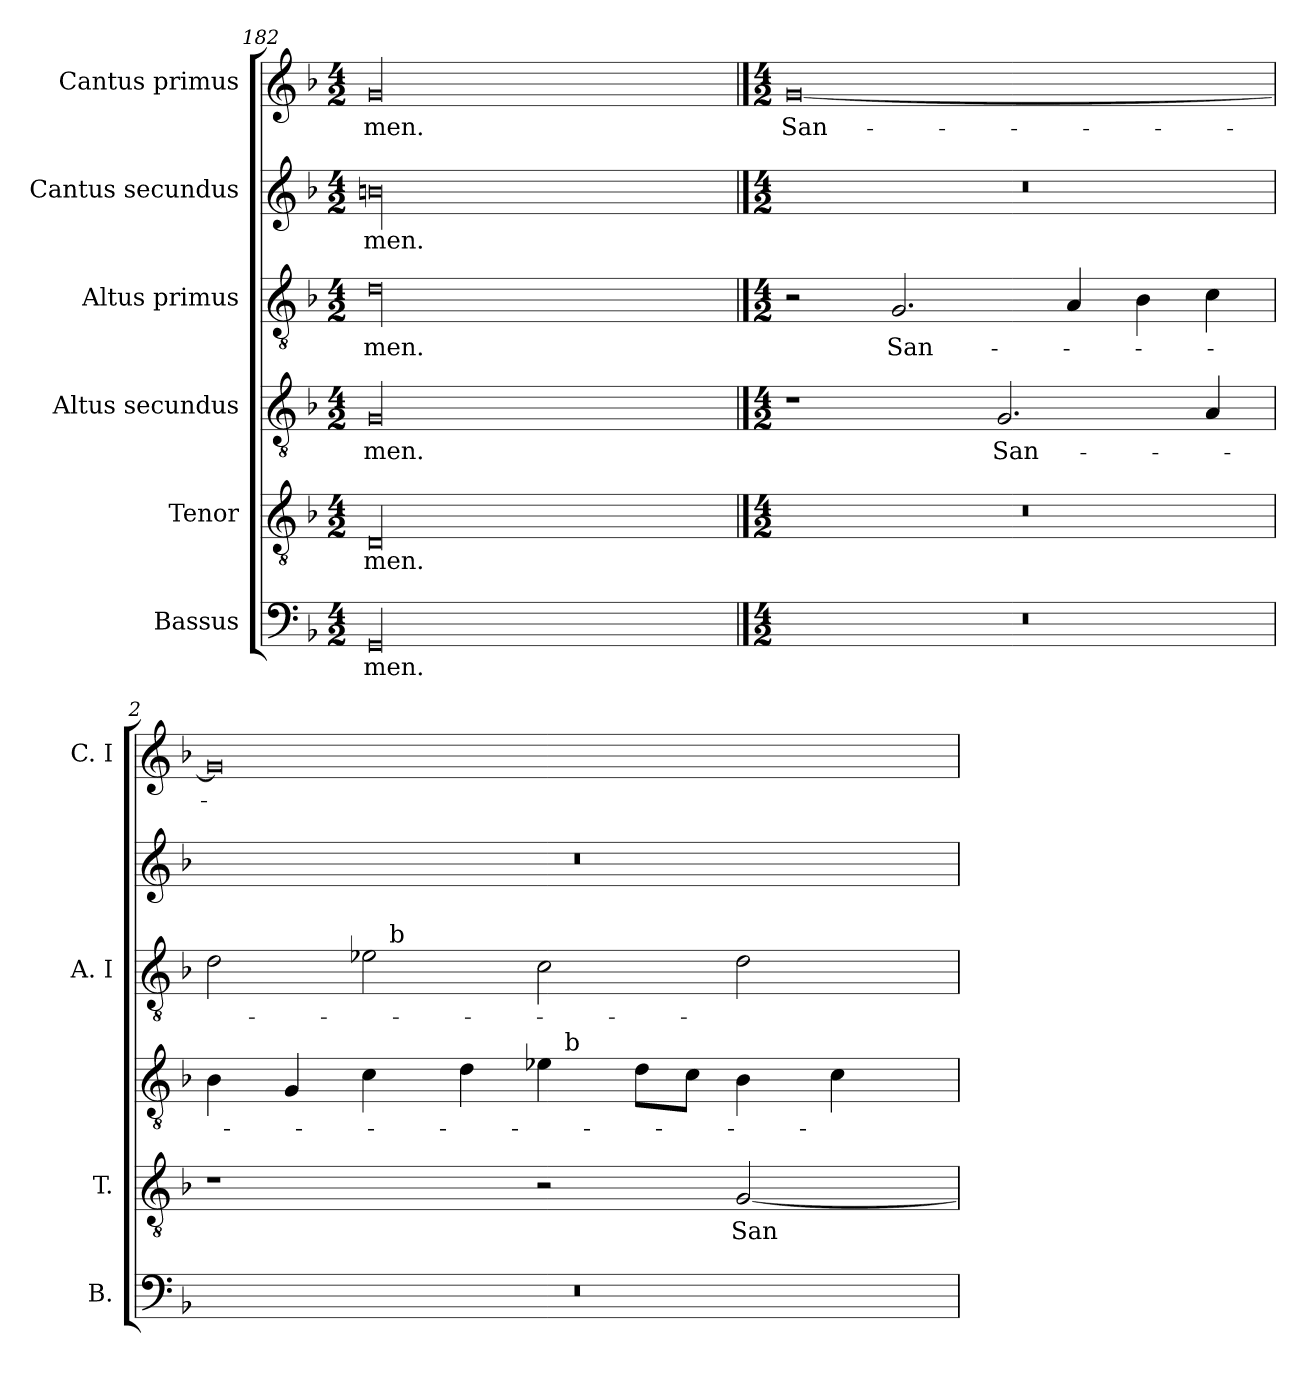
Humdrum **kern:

**kern	**text	**kern	**text	**kern	**text	**kern	**text	**kern	**text	**kern	**text
*part6	*part6	*part5	*part5	*part4	*part4	*part3	*part3	*part2	*part2	*part1	*part1
*staff6	*staff6	*staff5	*staff5	*staff4	*staff4	*staff3	*staff3	*staff2	*staff2	*staff1	*staff1
*I"Bassus	*	*I"Tenor	*	*I"Altus secundus	*	*I"Altus primus	*	*I"Cantus secundus	*	*I"Cantus primus	*
*I'B.	*	*I'T.	*	*	*	*I'A. I	*	*	*	*I'C. I	*
*clefF4	*	*clefGv2	*	*clefGv2	*	*clefGv2	*	*clefG2	*	*clefG2	*
*	*	*ITrd7c12	*	*ITrd7c12	*	*ITrd7c12	*	*	*	*	*
*k[b-]	*	*k[b-]	*	*k[b-]	*	*k[b-]	*	*k[b-]	*	*k[b-]	*
*d:	*	*d:	*	*d:	*	*d:	*	*d:	*	*d:	*
*M4/2	*	*M4/2	*	*M4/2	*	*M4/2	*	*M4/2	*	*M4/2	*
=182	=182	=182	=182	=182	=182	=182	=182	=182	=182	=182	=182
!	!LO:LY:b:color=#000000	!	!	!	!	!	!	!	!	!	!
!	!	!	!LO:LY:b:color=#000000	!	!	!	!	!	!	!	!
!	!	!	!	!	!LO:LY:b:color=#000000	!	!	!	!	!	!
!	!	!	!	!	!	!	!LO:LY:b:color=#000000	!	!	!	!
!	!	!	!	!	!	!	!	!	!LO:LY:b:color=#000000	!	!
!	!	!	!	!	!	!	!	!	!	!	!LO:LY:b:color=#000000
00GGi	-men.	00DDi	-men.	00GGi	-men.	00Di	-men.	00bni	-men.	00gi	-men.
!!LO:LB:g=z
==1	==1	==1	==1	==1	==1	==1	==1	==1	==1	==1	==1
*M4/2	*	*M4/2	*	*M4/2	*	*M4/2	*	*M4/2	*	*M4/2	*
!LO:N:vis=1	!	!LO:N:vis=1	!	!	!	!	!	!LO:N:vis=1	!	!	!
!	!	!	!	!	!	!	!	!	!	!	!LO:LY:b:color=#000000
0r	.	0r	.	1r	.	2r	.	0r	.	[0gi	San-
!	!	!	!	!	!	!	!LO:LY:b:color=#000000	!	!	!	!
.	.	.	.	.	.	2.GGi/	San-	.	.	.	.
!	!	!	!	!	!LO:LY:b:color=#000000	!	!	!	!	!	!
.	.	.	.	2.GGi/	San-	.	.	.	.	.	.
.	.	.	.	.	.	4AAi/	.	.	.	.	.
.	.	.	.	.	.	4BB-i\	.	.	.	.	.
.	.	.	.	4AAi/	.	4Ci\	.	.	.	.	.
=2	=2	=2	=2	=2	=2	=2	=2	=2	=2	=2	=2
!LO:N:vis=1	!	!	!	!	!	!	!	!LO:N:vis=1	!	!	!
*	*	*	*	*^	*	*^	*	*	*	*	*
0r	.	1r	.	4BB-i\	1ryy	.	2Di\	2ryy	.	0r	.	0gi]	.
.	.	.	.	4GGi/	.	.	.	.	.	.	.	.	.
.	.	.	.	4Ci\	.	.	2E-i\	32ryy	.	.	.	.	.
.	.	.	.	.	.	.	.	256ryy	.	.	.	.	.
!	!	!	!	!	!	!	!	!LO:TX:a:t=b	!	!	!	!	!
.	.	.	.	.	.	.	.	1ryy	.	.	.	.	.
.	.	.	.	4Di\	.	.	.	.	.	.	.	.	.
.	.	2r	.	4E-i\	32ryy	.	2Ci\	.	.	.	.	.	.
.	.	.	.	.	256ryy	.	.	.	.	.	.	.	.
!	!	!	!	!	!LO:TX:a:t=b	!	!	!	!	!	!	!	!
.	.	.	.	.	2ryy	.	.	.	.	.	.	.	.
.	.	.	.	8Di\L	.	.	.	.	.	.	.	.	.
.	.	.	.	8Ci\J	.	.	.	.	.	.	.	.	.
!	!	!	!LO:LY:b:color=#000000	!	!	!	!	!	!	!	!	!	!
.	.	[2GGi/	San-	4BB-i\	.	.	2Di\	.	.	.	.	.	.
.	.	.	.	.	4ryy	.	.	4ryy	.	.	.	.	.
.	.	.	.	4Ci\	.	.	.	.	.	.	.	.	.
.	.	.	.	.	8ryy	.	.	8ryy	.	.	.	.	.
.	.	.	.	.	16ryy	.	.	16ryy	.	.	.	.	.
.	.	.	.	.	64..ryy	.	.	64..ryy	.	.	.	.	.
*	*	*	*	*v	*v	*	*	*	*	*	*	*	*
*	*	*	*	*	*	*v	*v	*	*	*	*	*
=	=	=	=	=	=	=	=	=	=	=	=
*-	*-	*-	*-	*-	*-	*-	*-	*-	*-	*-	*-
